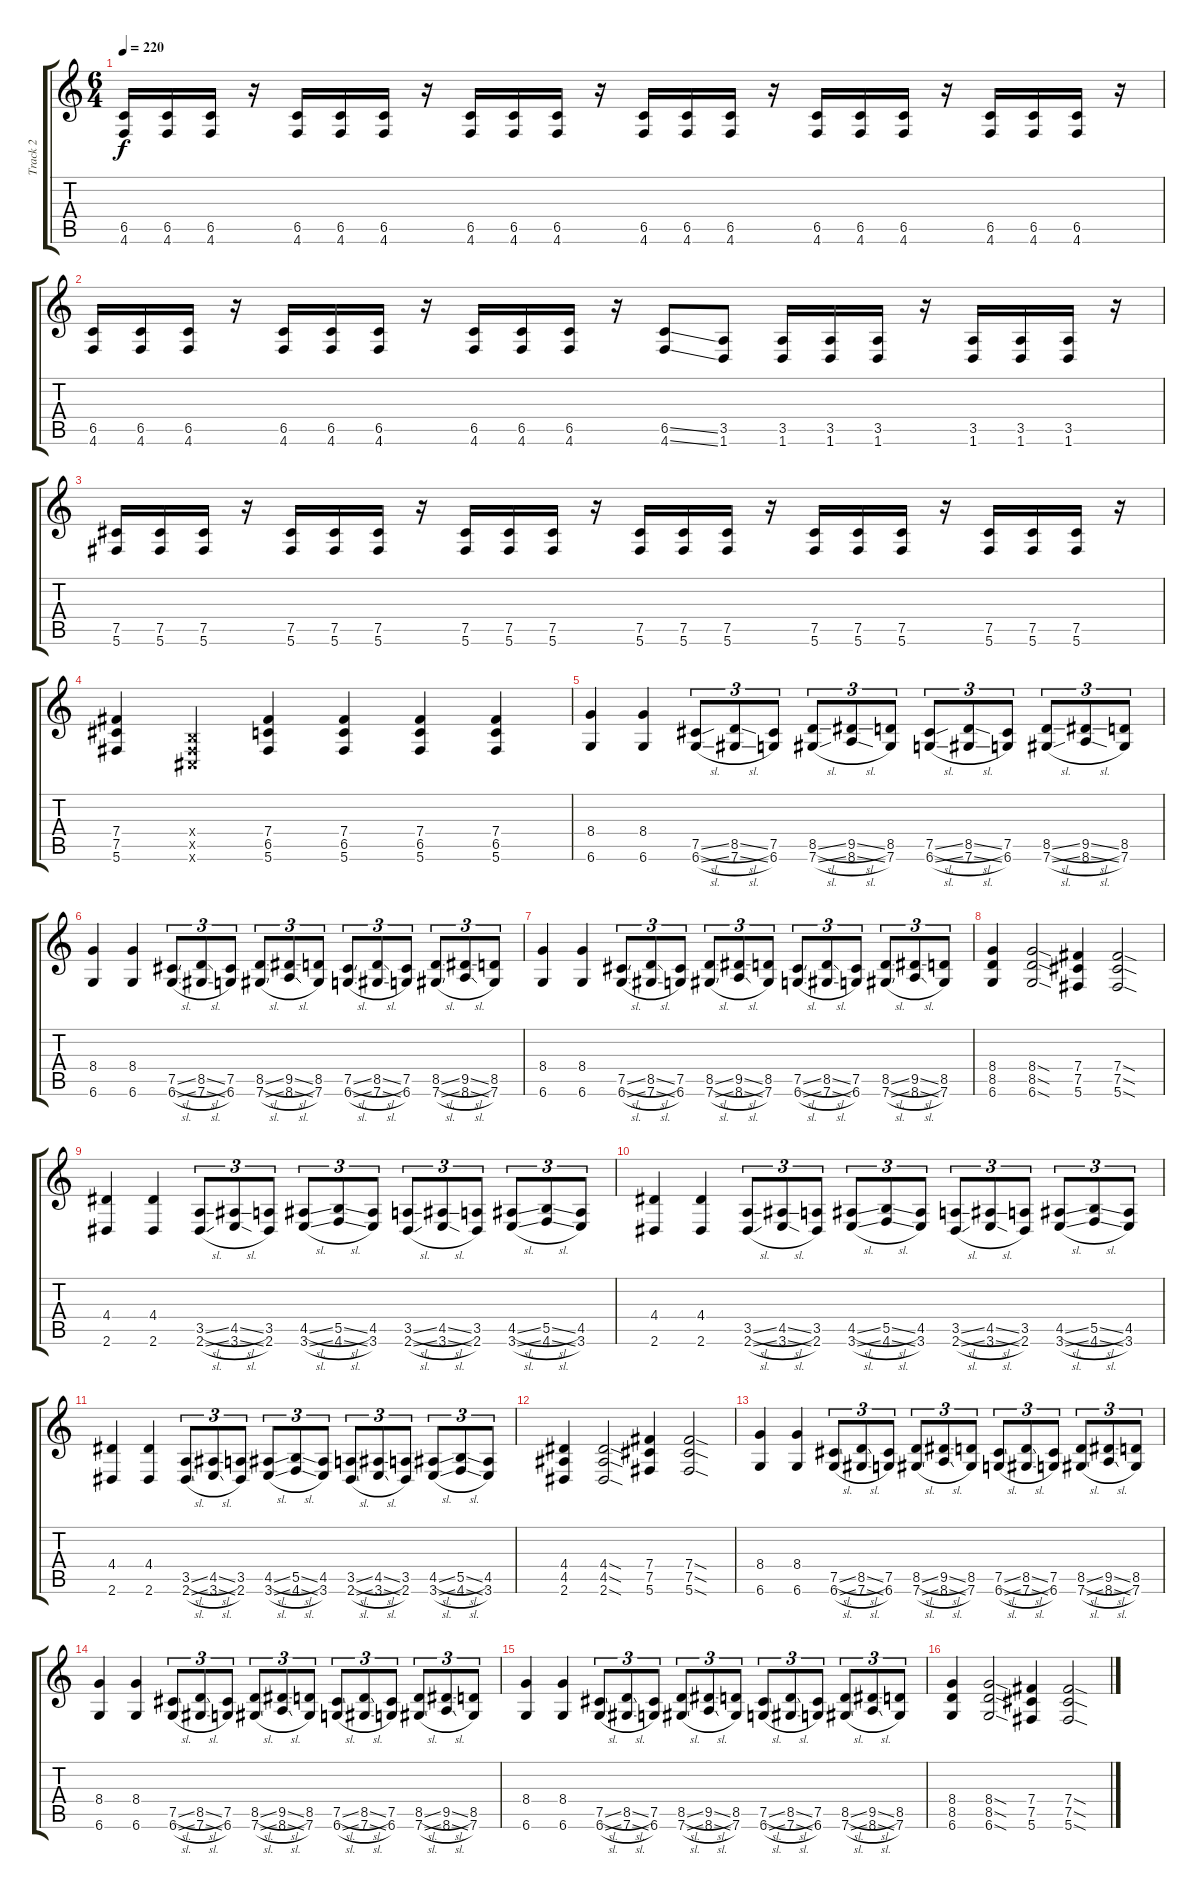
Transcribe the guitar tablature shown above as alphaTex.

\track ("Track 2" "Track 2") {instrument distortionguitar}
\staff {score tabs}
\tuning (Db4 Ab3 E3 B2 Gb2 Db2) {hide}
\ts (6 4)
\tempo 220
\clef g2
\ks c
(6.5 4.6).16{dy f} (6.5 4.6).16 (6.5 4.6).16 r.16 (6.5 4.6).16 (6.5 4.6).16 (6.5 4.6).16 r.16 (6.5 4.6).16 (6.5 4.6).16 (6.5 4.6).16 r.16 (6.5 4.6).16 (6.5 4.6).16 (6.5 4.6).16 r.16 (6.5 4.6).16 (6.5 4.6).16 (6.5 4.6).16 r.16 (6.5 4.6).16 (6.5 4.6).16 (6.5 4.6).16 r.16 |
(6.5 4.6).16 (6.5 4.6).16 (6.5 4.6).16 r.16 (6.5 4.6).16 (6.5 4.6).16 (6.5 4.6).16 r.16 (6.5 4.6).16 (6.5 4.6).16 (6.5 4.6).16 r.16 (6.5{ss} 4.6{ss}).8 (3.5 1.6).8 (3.5 1.6).16 (3.5 1.6).16 (3.5 1.6).16 r.16 (3.5 1.6).16 (3.5 1.6).16 (3.5 1.6).16 r.16 |
(7.5 5.6).16 (7.5 5.6).16 (7.5 5.6).16 r.16 (7.5 5.6).16 (7.5 5.6).16 (7.5 5.6).16 r.16 (7.5 5.6).16 (7.5 5.6).16 (7.5 5.6).16 r.16 (7.5 5.6).16 (7.5 5.6).16 (7.5 5.6).16 r.16 (7.5 5.6).16 (7.5 5.6).16 (7.5 5.6).16 r.16 (7.5 5.6).16 (7.5 5.6).16 (7.5 5.6).16 r.16 |
(7.4 7.5 5.6).4 (0.4{x} 0.5{x} 0.6{x}).4 (7.4 6.5 5.6).4 (7.4 6.5 5.6).4 (7.4 6.5 5.6).4 (7.4 6.5 5.6).4 |
(8.4 6.6).4 (8.4 6.6).4 (7.5{sl} 6.6{sl}).8{tu (3 2)} (8.5{sl} 7.6{sl}).8{tu (3 2)} (7.5 6.6).8{tu (3 2)} (8.5{sl} 7.6{sl}).8{tu (3 2)} (9.5{sl} 8.6{sl}).8{tu (3 2)} (8.5 7.6).8{tu (3 2)} (7.5{sl} 6.6{sl}).8{tu (3 2)} (8.5{sl} 7.6{sl}).8{tu (3 2)} (7.5 6.6).8{tu (3 2)} (8.5{sl} 7.6{sl}).8{tu (3 2)} (9.5{sl} 8.6{sl}).8{tu (3 2)} (8.5 7.6).8{tu (3 2)} |
(8.4 6.6).4 (8.4 6.6).4 (7.5{sl} 6.6{sl}).8{tu (3 2)} (8.5{sl} 7.6{sl}).8{tu (3 2)} (7.5 6.6).8{tu (3 2)} (8.5{sl} 7.6{sl}).8{tu (3 2)} (9.5{sl} 8.6{sl}).8{tu (3 2)} (8.5 7.6).8{tu (3 2)} (7.5{sl} 6.6{sl}).8{tu (3 2)} (8.5{sl} 7.6{sl}).8{tu (3 2)} (7.5 6.6).8{tu (3 2)} (8.5{sl} 7.6{sl}).8{tu (3 2)} (9.5{sl} 8.6{sl}).8{tu (3 2)} (8.5 7.6).8{tu (3 2)} |
(8.4 6.6).4 (8.4 6.6).4 (7.5{sl} 6.6{sl}).8{tu (3 2)} (8.5{sl} 7.6{sl}).8{tu (3 2)} (7.5 6.6).8{tu (3 2)} (8.5{sl} 7.6{sl}).8{tu (3 2)} (9.5{sl} 8.6{sl}).8{tu (3 2)} (8.5 7.6).8{tu (3 2)} (7.5{sl} 6.6{sl}).8{tu (3 2)} (8.5{sl} 7.6{sl}).8{tu (3 2)} (7.5 6.6).8{tu (3 2)} (8.5{sl} 7.6{sl}).8{tu (3 2)} (9.5{sl} 8.6{sl}).8{tu (3 2)} (8.5 7.6).8{tu (3 2)} |
(8.4 8.5 6.6).4 (8.4{sod} 8.5{sod} 6.6{sod}).2 (7.4 7.5 5.6).4 (7.4{sod} 7.5{sod} 5.6{sod}).2 |
(4.4 2.6).4 (4.4 2.6).4 (3.5{sl} 2.6{sl}).8{tu (3 2)} (4.5{sl} 3.6{sl}).8{tu (3 2)} (3.5 2.6).8{tu (3 2)} (4.5{sl} 3.6{sl}).8{tu (3 2)} (5.5{sl} 4.6{sl}).8{tu (3 2)} (4.5 3.6).8{tu (3 2)} (3.5{sl} 2.6{sl}).8{tu (3 2)} (4.5{sl} 3.6{sl}).8{tu (3 2)} (3.5 2.6).8{tu (3 2)} (4.5{sl} 3.6{sl}).8{tu (3 2)} (5.5{sl} 4.6{sl}).8{tu (3 2)} (4.5 3.6).8{tu (3 2)} |
(4.4 2.6).4 (4.4 2.6).4 (3.5{sl} 2.6{sl}).8{tu (3 2)} (4.5{sl} 3.6{sl}).8{tu (3 2)} (3.5 2.6).8{tu (3 2)} (4.5{sl} 3.6{sl}).8{tu (3 2)} (5.5{sl} 4.6{sl}).8{tu (3 2)} (4.5 3.6).8{tu (3 2)} (3.5{sl} 2.6{sl}).8{tu (3 2)} (4.5{sl} 3.6{sl}).8{tu (3 2)} (3.5 2.6).8{tu (3 2)} (4.5{sl} 3.6{sl}).8{tu (3 2)} (5.5{sl} 4.6{sl}).8{tu (3 2)} (4.5 3.6).8{tu (3 2)} |
(4.4 2.6).4 (4.4 2.6).4 (3.5{sl} 2.6{sl}).8{tu (3 2)} (4.5{sl} 3.6{sl}).8{tu (3 2)} (3.5 2.6).8{tu (3 2)} (4.5{sl} 3.6{sl}).8{tu (3 2)} (5.5{sl} 4.6{sl}).8{tu (3 2)} (4.5 3.6).8{tu (3 2)} (3.5{sl} 2.6{sl}).8{tu (3 2)} (4.5{sl} 3.6{sl}).8{tu (3 2)} (3.5 2.6).8{tu (3 2)} (4.5{sl} 3.6{sl}).8{tu (3 2)} (5.5{sl} 4.6{sl}).8{tu (3 2)} (4.5 3.6).8{tu (3 2)} |
(4.4 4.5 2.6).4 (4.4{sod} 4.5{sod} 2.6{sod}).2 (7.4 7.5 5.6).4 (7.4{sod} 7.5{sod} 5.6{sod}).2 |
(8.4 6.6).4 (8.4 6.6).4 (7.5{sl} 6.6{sl}).8{tu (3 2)} (8.5{sl} 7.6{sl}).8{tu (3 2)} (7.5 6.6).8{tu (3 2)} (8.5{sl} 7.6{sl}).8{tu (3 2)} (9.5{sl} 8.6{sl}).8{tu (3 2)} (8.5 7.6).8{tu (3 2)} (7.5{sl} 6.6{sl}).8{tu (3 2)} (8.5{sl} 7.6{sl}).8{tu (3 2)} (7.5 6.6).8{tu (3 2)} (8.5{sl} 7.6{sl}).8{tu (3 2)} (9.5{sl} 8.6{sl}).8{tu (3 2)} (8.5 7.6).8{tu (3 2)} |
(8.4 6.6).4 (8.4 6.6).4 (7.5{sl} 6.6{sl}).8{tu (3 2)} (8.5{sl} 7.6{sl}).8{tu (3 2)} (7.5 6.6).8{tu (3 2)} (8.5{sl} 7.6{sl}).8{tu (3 2)} (9.5{sl} 8.6{sl}).8{tu (3 2)} (8.5 7.6).8{tu (3 2)} (7.5{sl} 6.6{sl}).8{tu (3 2)} (8.5{sl} 7.6{sl}).8{tu (3 2)} (7.5 6.6).8{tu (3 2)} (8.5{sl} 7.6{sl}).8{tu (3 2)} (9.5{sl} 8.6{sl}).8{tu (3 2)} (8.5 7.6).8{tu (3 2)} |
(8.4 6.6).4 (8.4 6.6).4 (7.5{sl} 6.6{sl}).8{tu (3 2)} (8.5{sl} 7.6{sl}).8{tu (3 2)} (7.5 6.6).8{tu (3 2)} (8.5{sl} 7.6{sl}).8{tu (3 2)} (9.5{sl} 8.6{sl}).8{tu (3 2)} (8.5 7.6).8{tu (3 2)} (7.5{sl} 6.6{sl}).8{tu (3 2)} (8.5{sl} 7.6{sl}).8{tu (3 2)} (7.5 6.6).8{tu (3 2)} (8.5{sl} 7.6{sl}).8{tu (3 2)} (9.5{sl} 8.6{sl}).8{tu (3 2)} (8.5 7.6).8{tu (3 2)} |
(8.4 8.5 6.6).4 (8.4{sod} 8.5{sod} 6.6{sod}).2 (7.4 7.5 5.6).4 (7.4{sod} 7.5{sod} 5.6{sod}).2
